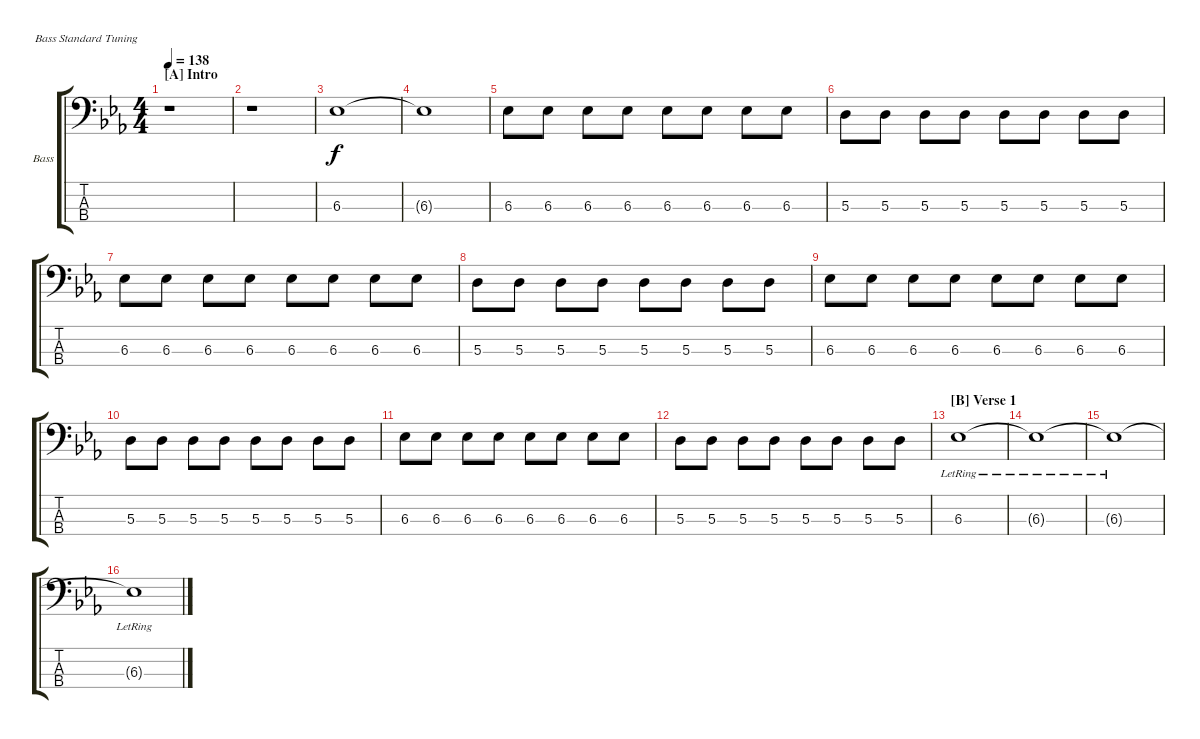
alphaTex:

\defaultSystemsLayout 4
\bracketExtendMode groupsimilarinstruments
\firstSystemTrackNameOrientation horizontal
\otherSystemsTrackNameOrientation horizontal
\track ("Bass" "Bass") {instrument electricbassfinger}
\staff {score tabs}
\tuning (G2 D2 A1 E1)
\ts (4 4)
\section ("A" "Intro")
\tempo 138
\clef f4
\scale
0.52809
\ks eb
r.1{dy f instrument electricbassfinger} |
\scale
0.235955 r.1 |
\scale
0.235955 6.3.1 |
\scale
0.333333 6.3{t}.1 |
\scale
0.333333 6.3.8 6.3.8 6.3.8 6.3.8 6.3.8 6.3.8 6.3.8 6.3.8 |
\scale
0.333333 5.3.8 5.3.8 5.3.8 5.3.8 5.3.8 5.3.8 5.3.8 5.3.8 |
\scale
0.333333 6.3.8 6.3.8 6.3.8 6.3.8 6.3.8 6.3.8 6.3.8 6.3.8 |
\scale
0.333333 5.3.8 5.3.8 5.3.8 5.3.8 5.3.8 5.3.8 5.3.8 5.3.8 |
\scale
0.333333 6.3.8 6.3.8 6.3.8 6.3.8 6.3.8 6.3.8 6.3.8 6.3.8 |
\scale
0.333333 5.3.8 5.3.8 5.3.8 5.3.8 5.3.8 5.3.8 5.3.8 5.3.8 |
\scale
0.333333 6.3.8 6.3.8 6.3.8 6.3.8 6.3.8 6.3.8 6.3.8 6.3.8 |
\scale
0.333333 5.3.8 5.3.8 5.3.8 5.3.8 5.3.8 5.3.8 5.3.8 5.3.8 |
\section ("B" "Verse 1")
\scale
0.333333 6.3{lr}.1 |
\scale
0.333333 6.3{lr t}.1 |
\scale
0.333333 6.3{lr t}.1 |
\scale
0.333333 6.3{lr t}.1
